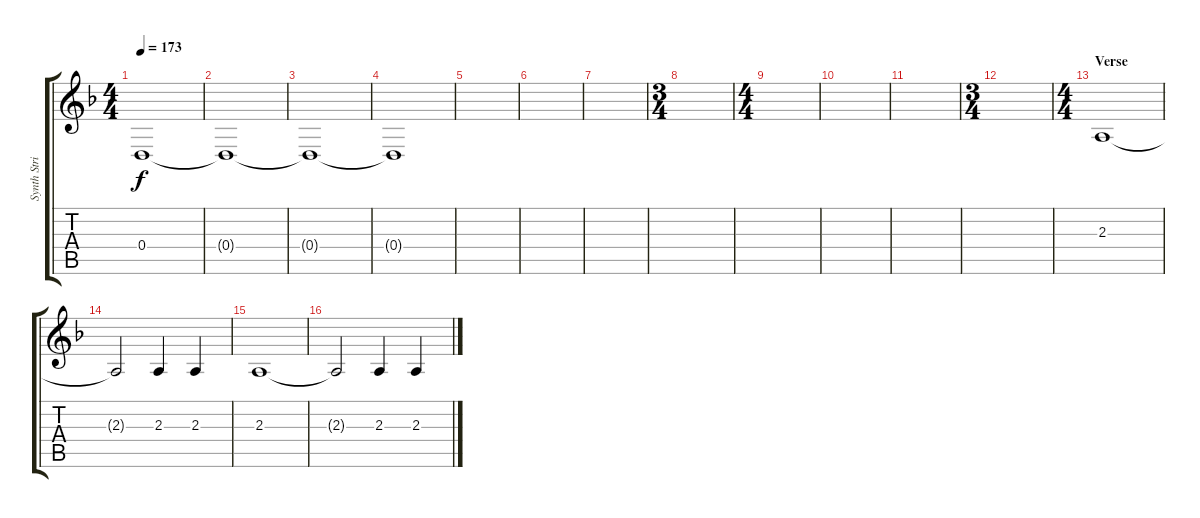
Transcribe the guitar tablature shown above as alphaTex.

\track ("Synth Strings" "Synth Stri") {instrument stringensemble1}
\staff {score tabs}
\tuning (E4 B3 G3 D3 A2 E2) {hide}
\ts (4 4)
\tempo 173
\clef g2
\ks dminor
0.4{t}.1{dy f} |
0.4{t}.1 |
0.4{t}.1 |
0.4{t}.1 |
|
|
|
\ts (3 4)
|
\ts (4 4)
|
|
|
\ts (3 4)
|
\ts (4 4)
\section ("" "Verse")
2.3.1 |
2.3{t}.2 2.3.4 2.3.4 |
2.3.1 |
2.3{t}.2 2.3.4 2.3.4
